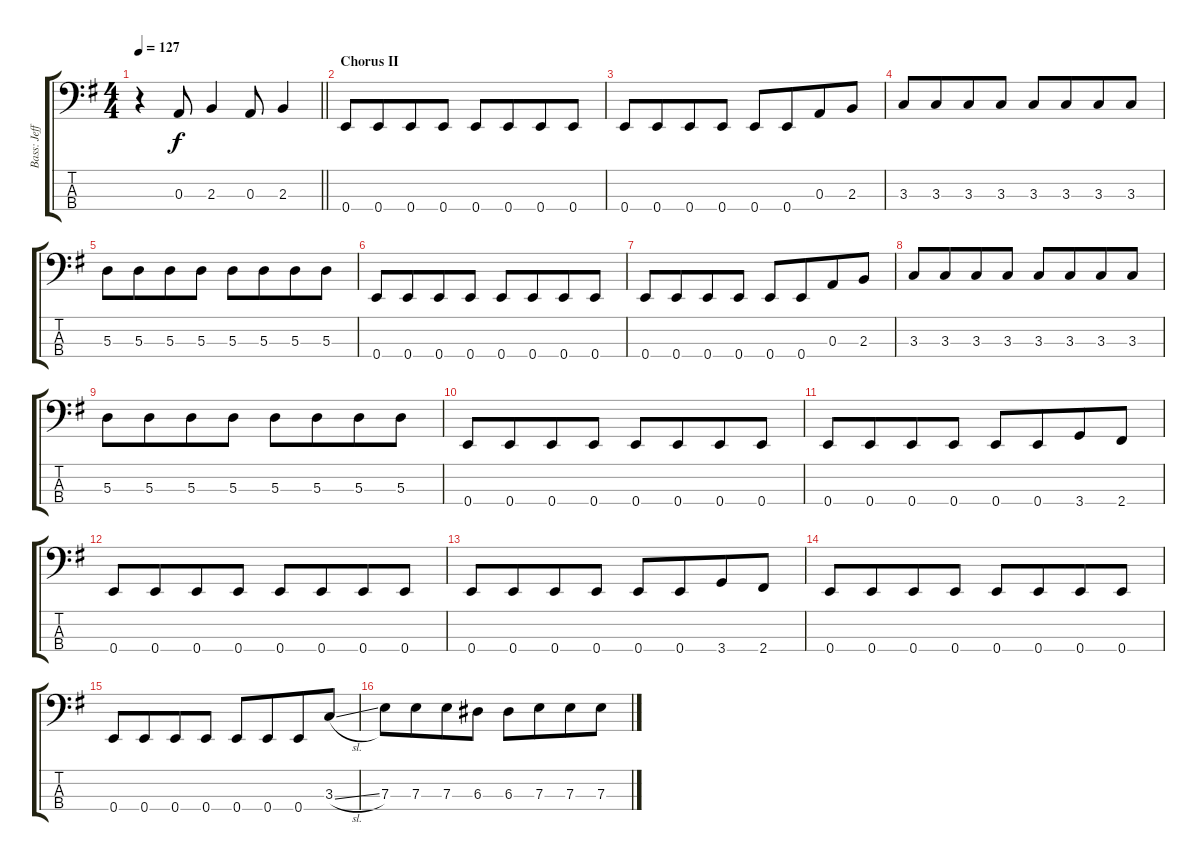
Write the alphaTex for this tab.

\track ("Bass: Jeff" "Bass: Jeff") {instrument electricbassfinger}
\staff {score tabs}
\tuning (G2 D2 A1 E1) {hide}
\ts (4 4)
\tempo 127
\clef f4
\barLineRight lightlight
\ks g
r.4{dy f} 0.3.8 2.3.4 0.3.8 2.3.4 |
\section ("" "Chorus II")
0.4.8 0.4.8{beam merge} 0.4.8 0.4.8 0.4.8 0.4.8{beam merge} 0.4.8 0.4.8 |
0.4.8 0.4.8{beam merge} 0.4.8 0.4.8 0.4.8 0.4.8{beam merge} 0.3.8 2.3.8 |
3.3.8 3.3.8{beam merge} 3.3.8 3.3.8 3.3.8 3.3.8{beam merge} 3.3.8 3.3.8 |
5.3.8 5.3.8{beam merge} 5.3.8 5.3.8 5.3.8 5.3.8{beam merge} 5.3.8 5.3.8 |
0.4.8 0.4.8{beam merge} 0.4.8 0.4.8 0.4.8 0.4.8{beam merge} 0.4.8 0.4.8 |
0.4.8 0.4.8{beam merge} 0.4.8 0.4.8 0.4.8 0.4.8{beam merge} 0.3.8 2.3.8 |
3.3.8 3.3.8{beam merge} 3.3.8 3.3.8 3.3.8 3.3.8{beam merge} 3.3.8 3.3.8 |
5.3.8 5.3.8{beam merge} 5.3.8 5.3.8 5.3.8 5.3.8{beam merge} 5.3.8 5.3.8 |
0.4.8 0.4.8{beam merge} 0.4.8 0.4.8 0.4.8 0.4.8{beam merge} 0.4.8 0.4.8 |
0.4.8 0.4.8{beam merge} 0.4.8 0.4.8 0.4.8 0.4.8{beam merge} 3.4.8 2.4.8 |
0.4.8 0.4.8{beam merge} 0.4.8 0.4.8 0.4.8 0.4.8{beam merge} 0.4.8 0.4.8 |
0.4.8 0.4.8{beam merge} 0.4.8 0.4.8 0.4.8 0.4.8{beam merge} 3.4.8 2.4.8 |
0.4.8 0.4.8{beam merge} 0.4.8 0.4.8 0.4.8 0.4.8{beam merge} 0.4.8 0.4.8 |
0.4.8 0.4.8{beam merge} 0.4.8 0.4.8 0.4.8 0.4.8{beam merge} 0.4.8 3.3{sl}.8 |
7.3.8 7.3.8{beam merge} 7.3.8 6.3.8 6.3.8 7.3.8{beam merge} 7.3.8 7.3.8
